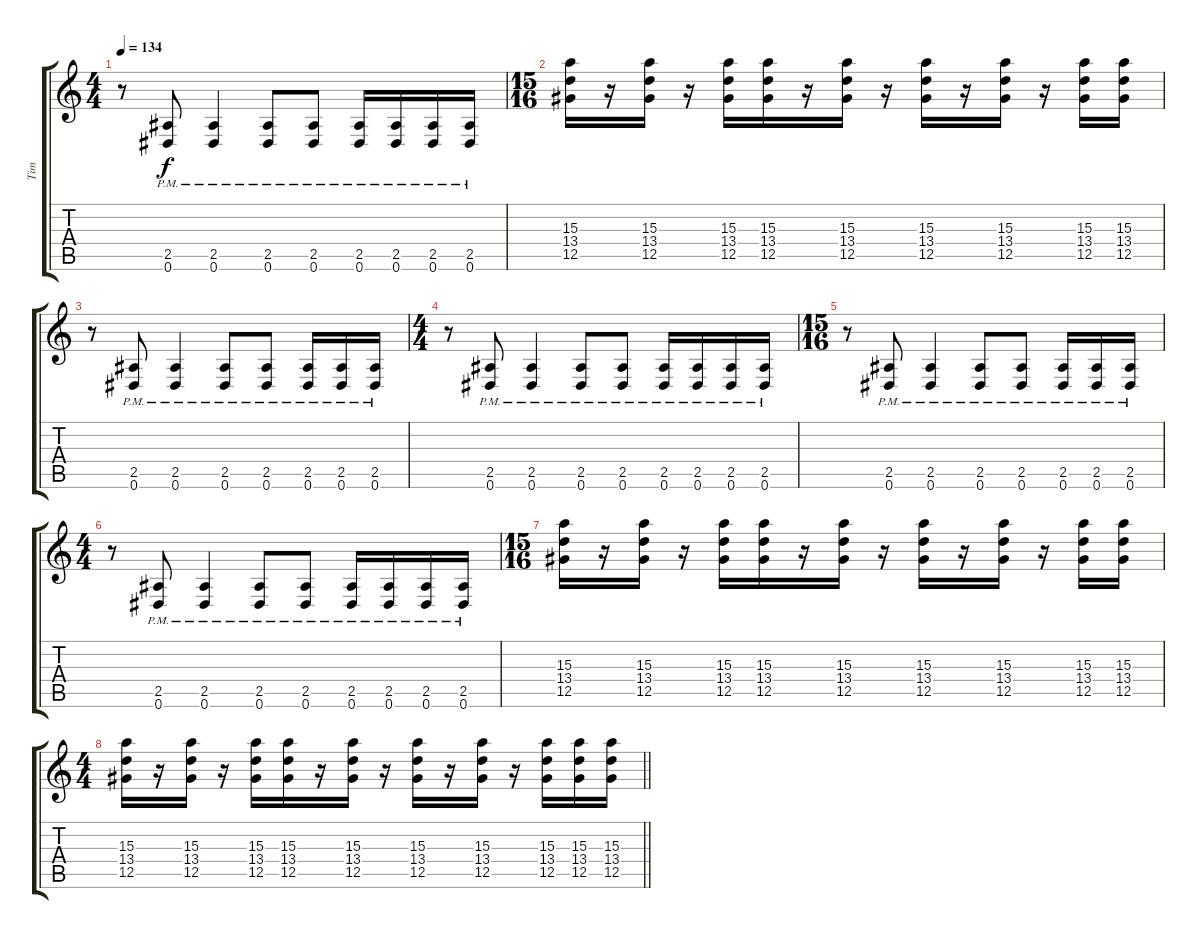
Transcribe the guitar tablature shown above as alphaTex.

\track ("Tim" "Tim") {instrument distortionguitar}
\staff {score tabs}
\tuning (Eb4 Bb3 Gb3 Db3 Ab2 Eb2) {hide}
\ts (4 4)
\tempo 134
\clef g2
\ks c
r.8{dy f} (2.5{pm} 0.6{pm}).8 (2.5{pm} 0.6{pm}).4 (2.5{pm} 0.6{pm}).8 (2.5{pm} 0.6{pm}).8 (2.5{pm} 0.6{pm}).16 (2.5{pm} 0.6{pm}).16 (2.5{pm} 0.6{pm}).16 (2.5{pm} 0.6{pm}).16 |
\ts (15 16)
(15.3 13.4 12.5).16 r.16 (15.3 13.4 12.5).16 r.16 (15.3 13.4 12.5).16 (15.3 13.4 12.5).16 r.16 (15.3 13.4 12.5).16 r.16 (15.3 13.4 12.5).16 r.16 (15.3 13.4 12.5).16 r.16 (15.3 13.4 12.5).16 (15.3 13.4 12.5).16 |
r.8 (2.5{pm} 0.6{pm}).8 (2.5{pm} 0.6{pm}).4 (2.5{pm} 0.6{pm}).8 (2.5{pm} 0.6{pm}).8 (2.5{pm} 0.6{pm}).16 (2.5{pm} 0.6{pm}).16 (2.5{pm} 0.6{pm}).16 |
\ts (4 4)
r.8 (2.5{pm} 0.6{pm}).8 (2.5{pm} 0.6{pm}).4 (2.5{pm} 0.6{pm}).8 (2.5{pm} 0.6{pm}).8 (2.5{pm} 0.6{pm}).16 (2.5{pm} 0.6{pm}).16 (2.5{pm} 0.6{pm}).16 (2.5{pm} 0.6{pm}).16 |
\ts (15 16)
r.8 (2.5{pm} 0.6{pm}).8 (2.5{pm} 0.6{pm}).4 (2.5{pm} 0.6{pm}).8 (2.5{pm} 0.6{pm}).8 (2.5{pm} 0.6{pm}).16 (2.5{pm} 0.6{pm}).16 (2.5{pm} 0.6{pm}).16 |
\ts (4 4)
r.8 (2.5{pm} 0.6{pm}).8 (2.5{pm} 0.6{pm}).4 (2.5{pm} 0.6{pm}).8 (2.5{pm} 0.6{pm}).8 (2.5{pm} 0.6{pm}).16 (2.5{pm} 0.6{pm}).16 (2.5{pm} 0.6{pm}).16 (2.5{pm} 0.6{pm}).16 |
\ts (15 16)
(15.3 13.4 12.5).16 r.16 (15.3 13.4 12.5).16 r.16 (15.3 13.4 12.5).16 (15.3 13.4 12.5).16 r.16 (15.3 13.4 12.5).16 r.16 (15.3 13.4 12.5).16 r.16 (15.3 13.4 12.5).16 r.16 (15.3 13.4 12.5).16 (15.3 13.4 12.5).16 |
\ts (4 4)
\barLineRight lightlight
(15.3 13.4 12.5).16 r.16 (15.3 13.4 12.5).16 r.16 (15.3 13.4 12.5).16 (15.3 13.4 12.5).16 r.16 (15.3 13.4 12.5).16 r.16 (15.3 13.4 12.5).16 r.16 (15.3 13.4 12.5).16 r.16 (15.3 13.4 12.5).16 (15.3 13.4 12.5).16 (15.3 13.4 12.5).16
